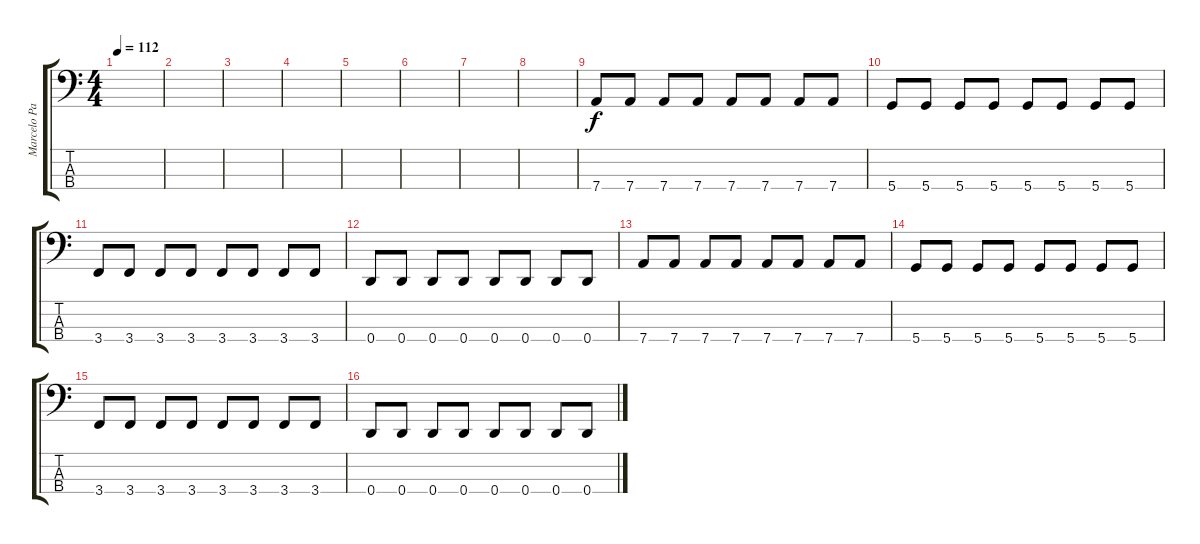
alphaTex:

\track ("Marcelo Palacios" "Marcelo Pa") {instrument electricbassfinger}
\staff {score tabs}
\tuning (G2 D2 A1 D1) {hide}
\ts (4 4)
\tempo 112
\clef f4
\ks c
|
|
|
|
|
|
|
|
7.4.8 7.4.8 7.4.8 7.4.8 7.4.8 7.4.8 7.4.8 7.4.8 |
5.4.8 5.4.8 5.4.8 5.4.8 5.4.8 5.4.8 5.4.8 5.4.8 |
3.4.8 3.4.8 3.4.8 3.4.8 3.4.8 3.4.8 3.4.8 3.4.8 |
0.4.8 0.4.8 0.4.8 0.4.8 0.4.8 0.4.8 0.4.8 0.4.8 |
7.4.8 7.4.8 7.4.8 7.4.8 7.4.8 7.4.8 7.4.8 7.4.8 |
5.4.8 5.4.8 5.4.8 5.4.8 5.4.8 5.4.8 5.4.8 5.4.8 |
3.4.8 3.4.8 3.4.8 3.4.8 3.4.8 3.4.8 3.4.8 3.4.8 |
0.4.8 0.4.8 0.4.8 0.4.8 0.4.8 0.4.8 0.4.8 0.4.8
